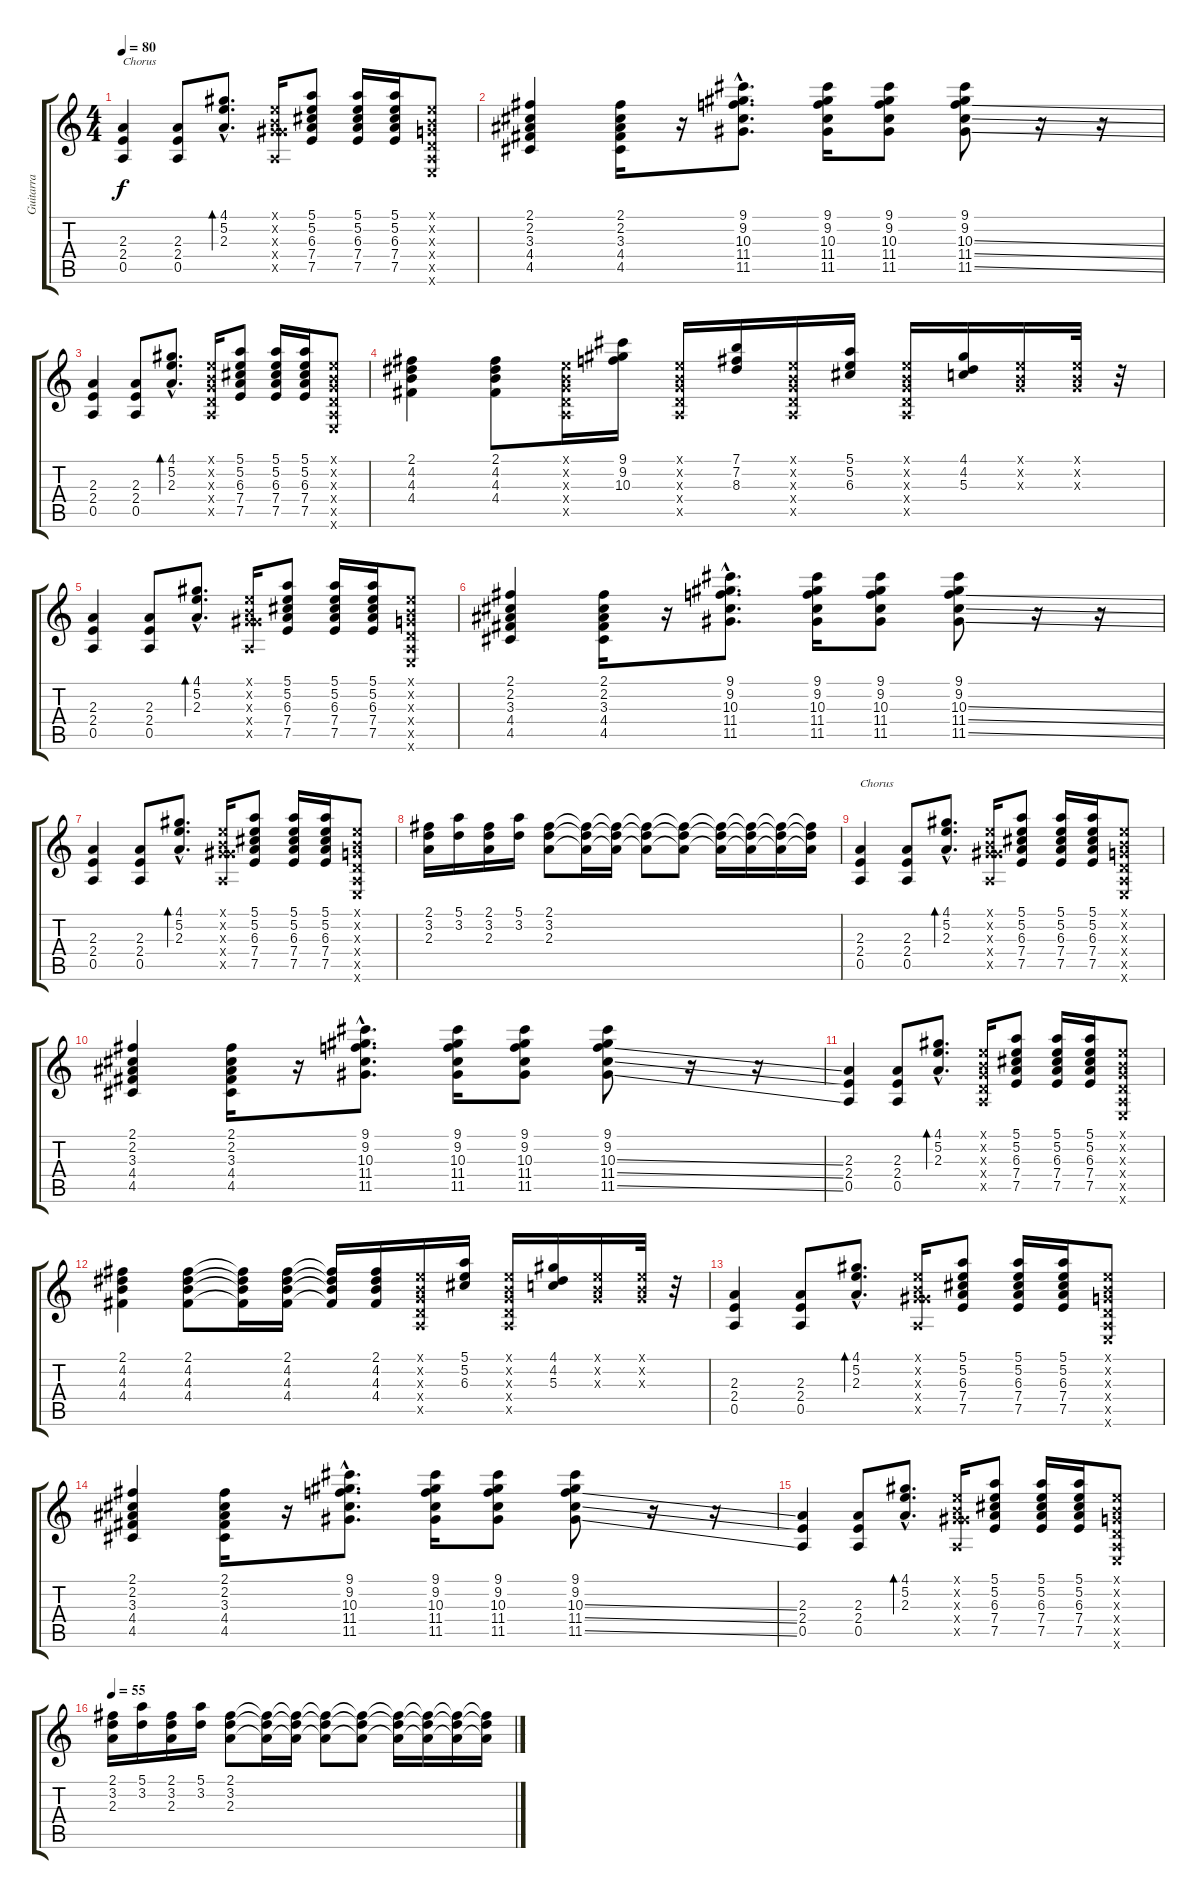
\track ("Guitarra" "Guitarra") {instrument electricguitarclean}
\staff {score tabs}
\tuning (E4 B3 G3 D3 A2 E2) {hide}
\ts (4 4)
\tempo 80
\clef g2
\ks c
(2.3 2.4 0.5).4{txt "Chorus" dy f instrument electricguitarclean} (2.3 2.4 0.5).8 (4.1{hac} 5.2{hac} 2.3{hac}).8{d bd 60} (0.1{x} 0.2{x} 0.3{x} 6.4{x} 0.5{x}).16 (5.1 5.2 6.3 7.4 7.5).8 (5.1 5.2 6.3 7.4 7.5).16 (5.1 5.2 6.3 7.4 7.5).16 (0.1{x} 0.2{x} 0.3{x} 0.4{x} 0.5{x} 0.6{x}).8 |
(2.1 2.2 3.3 4.4 4.5).4 (2.1 2.2 3.3 4.4 4.5).16 r.16 (9.1{hac} 9.2{hac} 10.3{hac} 11.4{hac} 11.5{hac}).8{d} (9.1 9.2 10.3 11.4 11.5).16 (9.1 9.2 10.3 11.4 11.5).8 (9.1 9.2 10.3{ss} 11.4{ss} 11.5{ss}).8 r.16 r.16 |
(2.3 2.4 0.5).4 (2.3 2.4 0.5).8 (4.1{hac} 5.2{hac} 2.3{hac}).8{d bd 60} (0.1{x} 0.2{x} 0.3{x} 0.4{x} 0.5{x}).16 (5.1 5.2 6.3 7.4 7.5).8 (5.1 5.2 6.3 7.4 7.5).16 (5.1 5.2 6.3 7.4 7.5).16 (0.1{x} 0.2{x} 0.3{x} 0.4{x} 0.5{x} 0.6{x}).8 |
(2.1 4.2 4.3 4.4).4 (2.1 4.2 4.3 4.4).8 (0.1{x} 0.2{x} 0.3{x} 0.4{x} 0.5{x}).16 (9.1 9.2 10.3).16 (0.1{x} 0.2{x} 0.3{x} 0.4{x} 0.5{x}).16 (7.1 7.2 8.3).16 (0.1{x} 0.2{x} 0.3{x} 0.4{x} 0.5{x}).16 (5.1 5.2 6.3).16 (0.1{x} 0.2{x} 0.3{x} 0.4{x} 0.5{x}).16 (4.1 4.2 5.3).16 (0.1{x} 0.2{x} 0.3{x}).16 (0.1{x} 0.2{x} 0.3{x}).32 r.32 |
(2.3 2.4 0.5).4 (2.3 2.4 0.5).8 (4.1{hac} 5.2{hac} 2.3{hac}).8{d bd 60} (0.1{x} 0.2{x} 0.3{x} 6.4{x} 0.5{x}).16 (5.1 5.2 6.3 7.4 7.5).8 (5.1 5.2 6.3 7.4 7.5).16 (5.1 5.2 6.3 7.4 7.5).16 (0.1{x} 0.2{x} 0.3{x} 0.4{x} 0.5{x} 0.6{x}).8 |
(2.1 2.2 3.3 4.4 4.5).4 (2.1 2.2 3.3 4.4 4.5).16 r.16 (9.1{hac} 9.2{hac} 10.3{hac} 11.4{hac} 11.5{hac}).8{d} (9.1 9.2 10.3 11.4 11.5).16 (9.1 9.2 10.3 11.4 11.5).8 (9.1 9.2 10.3{ss} 11.4{ss} 11.5{ss}).8 r.16 r.16 |
(2.3 2.4 0.5).4 (2.3 2.4 0.5).8 (4.1{hac} 5.2{hac} 2.3{hac}).8{d bd 60} (0.1{x} 0.2{x} 0.3{x} 6.4{x} 0.5{x}).16 (5.1 5.2 6.3 7.4 7.5).8 (5.1 5.2 6.3 7.4 7.5).16 (5.1 5.2 6.3 7.4 7.5).16 (0.1{x} 0.2{x} 0.3{x} 0.4{x} 0.5{x} 0.6{x}).8 |
(2.1 3.2 2.3).16 (5.1 3.2).16 (2.1 3.2 2.3).16 (5.1 3.2).16 (2.1 3.2 2.3).8 (2.1{t} 3.2{t} 2.3{t}).16 (2.1{t} 3.2{t} 2.3{t}).16 (2.1{t} 3.2{t} 2.3{t}).8 (2.1{t} 3.2{t} 2.3{t}).8 (2.1{t} 3.2{t} 2.3{t}).16 (2.1{t} 3.2{t} 2.3{t}).16 (2.1{t} 3.2{t} 2.3{t}).16 (2.1{t} 3.2{t} 2.3{t}).16 |
(2.3 2.4 0.5).4{txt "Chorus"} (2.3 2.4 0.5).8 (4.1{hac} 5.2{hac} 2.3{hac}).8{d bd 60} (0.1{x} 0.2{x} 0.3{x} 6.4{x} 0.5{x}).16 (5.1 5.2 6.3 7.4 7.5).8 (5.1 5.2 6.3 7.4 7.5).16 (5.1 5.2 6.3 7.4 7.5).16 (0.1{x} 0.2{x} 0.3{x} 0.4{x} 0.5{x} 0.6{x}).8 |
(2.1 2.2 3.3 4.4 4.5).4 (2.1 2.2 3.3 4.4 4.5).16 r.16 (9.1{hac} 9.2{hac} 10.3{hac} 11.4{hac} 11.5{hac}).8{d} (9.1 9.2 10.3 11.4 11.5).16 (9.1 9.2 10.3 11.4 11.5).8 (9.1 9.2 10.3{ss} 11.4{ss} 11.5{ss}).8 r.16 r.16 |
(2.3 2.4 0.5).4 (2.3 2.4 0.5).8 (4.1{hac} 5.2{hac} 2.3{hac}).8{d bd 60} (0.1{x} 0.2{x} 0.3{x} 0.4{x} 0.5{x}).16 (5.1 5.2 6.3 7.4 7.5).8 (5.1 5.2 6.3 7.4 7.5).16 (5.1 5.2 6.3 7.4 7.5).16 (0.1{x} 0.2{x} 0.3{x} 0.4{x} 0.5{x} 0.6{x}).8 |
(2.1 4.2 4.3 4.4).4 (2.1 4.2 4.3 4.4).8 (2.1{t} 4.2{t} 4.3{t} 4.4{t}).16 (2.1 4.2 4.3 4.4).16 (2.1{t} 4.2{t} 4.3{t} 4.4{t}).16 (2.1 4.2 4.3 4.4).16 (0.1{x} 0.2{x} 0.3{x} 0.4{x} 0.5{x}).16 (5.1 5.2 6.3).16 (0.1{x} 0.2{x} 0.3{x} 0.4{x} 0.5{x}).16 (4.1 4.2 5.3).16 (0.1{x} 0.2{x} 0.3{x}).16 (0.1{x} 0.2{x} 0.3{x}).32 r.32 |
(2.3 2.4 0.5).4 (2.3 2.4 0.5).8 (4.1{hac} 5.2{hac} 2.3{hac}).8{d bd 60} (0.1{x} 0.2{x} 0.3{x} 6.4{x} 0.5{x}).16 (5.1 5.2 6.3 7.4 7.5).8 (5.1 5.2 6.3 7.4 7.5).16 (5.1 5.2 6.3 7.4 7.5).16 (0.1{x} 0.2{x} 0.3{x} 0.4{x} 0.5{x} 0.6{x}).8 |
(2.1 2.2 3.3 4.4 4.5).4 (2.1 2.2 3.3 4.4 4.5).16 r.16 (9.1{hac} 9.2{hac} 10.3{hac} 11.4{hac} 11.5{hac}).8{d} (9.1 9.2 10.3 11.4 11.5).16 (9.1 9.2 10.3 11.4 11.5).8 (9.1 9.2 10.3{ss} 11.4{ss} 11.5{ss}).8 r.16 r.16 |
(2.3 2.4 0.5).4 (2.3 2.4 0.5).8 (4.1{hac} 5.2{hac} 2.3{hac}).8{d bd 60} (0.1{x} 0.2{x} 0.3{x} 6.4{x} 0.5{x}).16 (5.1 5.2 6.3 7.4 7.5).8 (5.1 5.2 6.3 7.4 7.5).16 (5.1 5.2 6.3 7.4 7.5).16 (0.1{x} 0.2{x} 0.3{x} 0.4{x} 0.5{x} 0.6{x}).8 |
\tempo 55
(2.1 3.2 2.3).16 (5.1 3.2).16 (2.1 3.2 2.3).16 (5.1 3.2).16 (2.1 3.2 2.3).8 (2.1{t} 3.2{t} 2.3{t}).16 (2.1{t} 3.2{t} 2.3{t}).16 (2.1{t} 3.2{t} 2.3{t}).8 (2.1{t} 3.2{t} 2.3{t}).8 (2.1{t} 3.2{t} 2.3{t}).16 (2.1{t} 3.2{t} 2.3{t}).16 (2.1{t} 3.2{t} 2.3{t}).16 (2.1{t} 3.2{t} 2.3{t}).16
